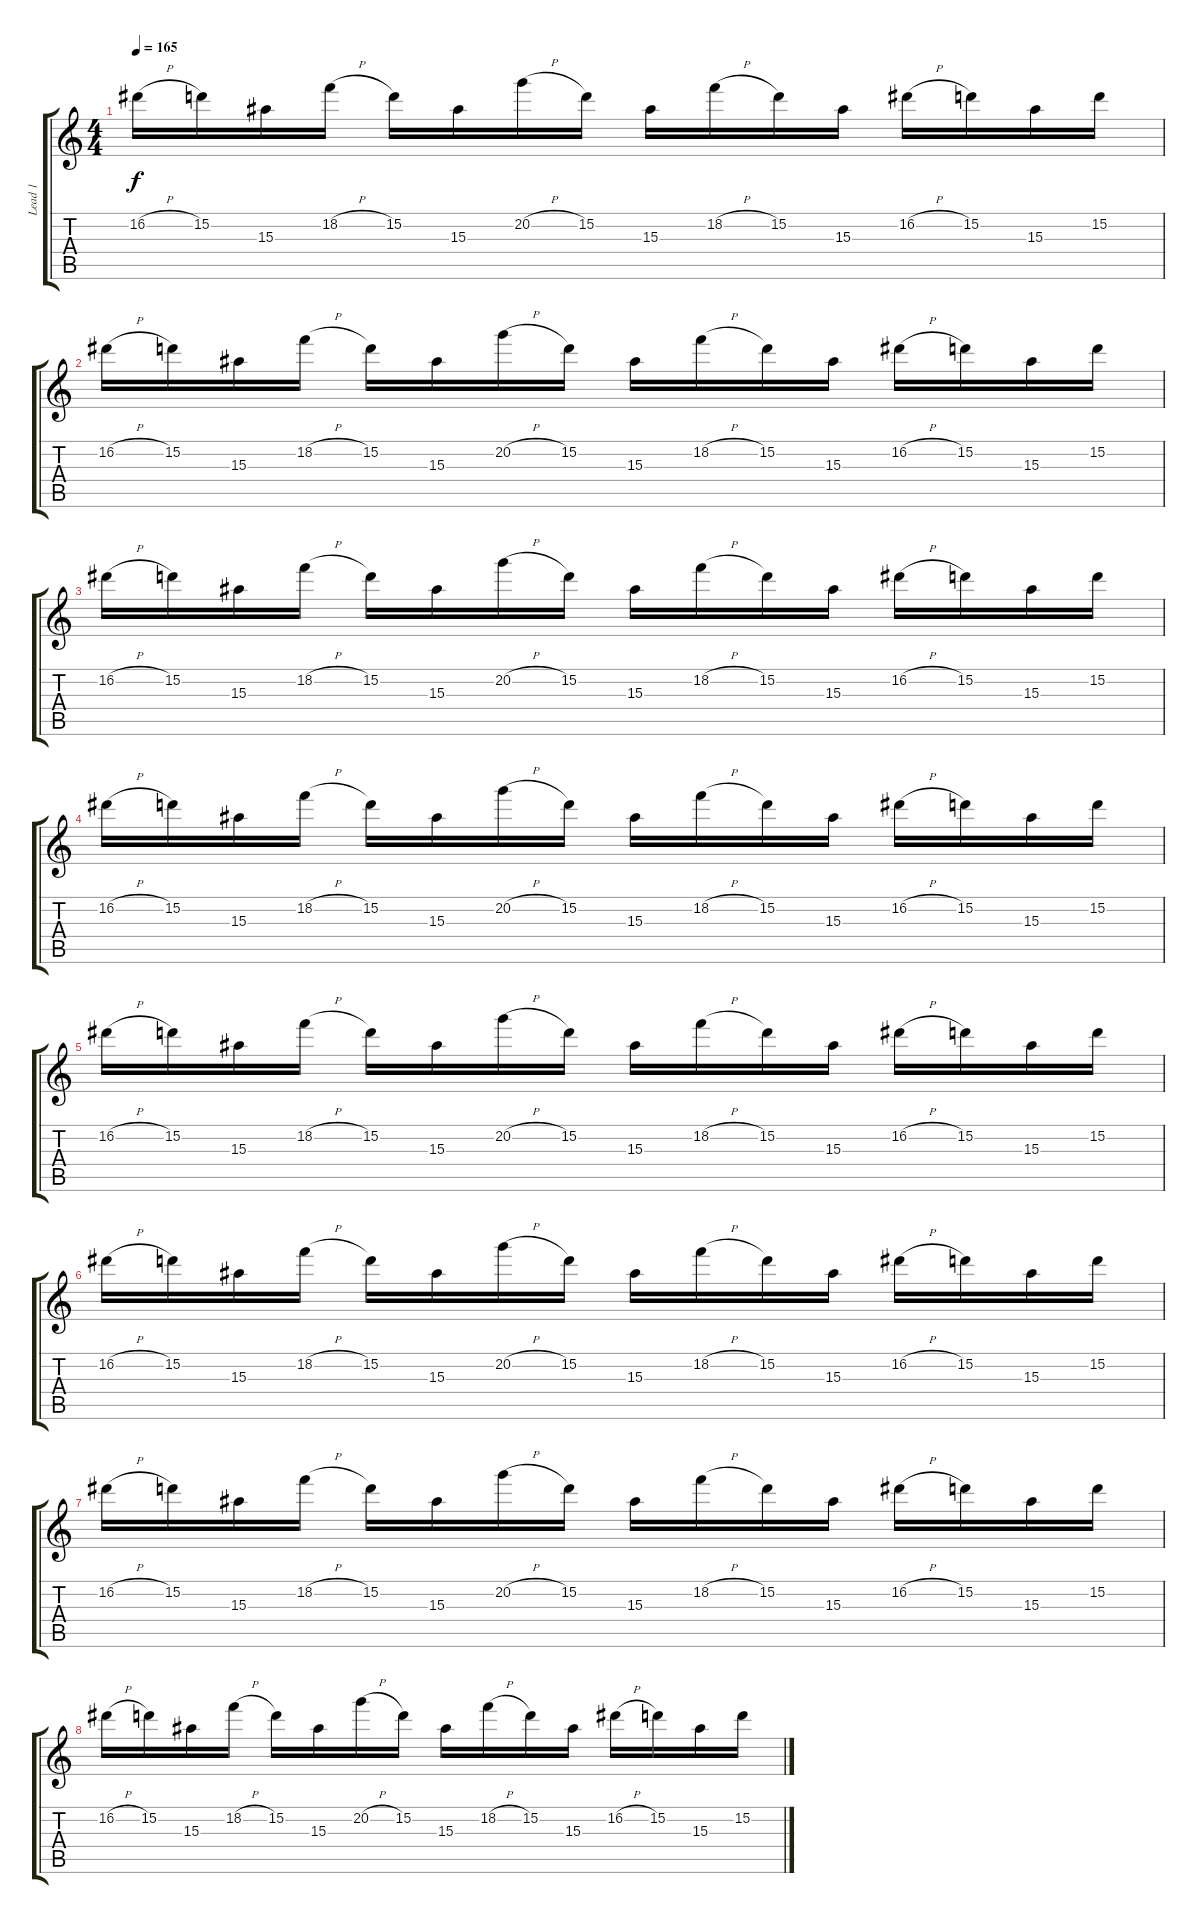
\track ("Lead 1" "Lead 1") {instrument distortionguitar}
\staff {score tabs}
\tuning (E4 B3 G3 D3 A2 E2) {hide}
\ts (4 4)
\tempo 165
\clef g2
\ks c
16.2{h}.16{dy f} 15.2.16 15.3.16 18.2{h}.16 15.2.16 15.3.16 20.2{h}.16 15.2.16 15.3.16 18.2{h}.16 15.2.16 15.3.16 16.2{h}.16 15.2.16 15.3.16 15.2.16 |
16.2{h}.16 15.2.16 15.3.16 18.2{h}.16 15.2.16 15.3.16 20.2{h}.16 15.2.16 15.3.16 18.2{h}.16 15.2.16 15.3.16 16.2{h}.16 15.2.16 15.3.16 15.2.16 |
16.2{h}.16 15.2.16 15.3.16 18.2{h}.16 15.2.16 15.3.16 20.2{h}.16 15.2.16 15.3.16 18.2{h}.16 15.2.16 15.3.16 16.2{h}.16 15.2.16 15.3.16 15.2.16 |
16.2{h}.16 15.2.16 15.3.16 18.2{h}.16 15.2.16 15.3.16 20.2{h}.16 15.2.16 15.3.16 18.2{h}.16 15.2.16 15.3.16 16.2{h}.16 15.2.16 15.3.16 15.2.16 |
16.2{h}.16 15.2.16 15.3.16 18.2{h}.16 15.2.16 15.3.16 20.2{h}.16 15.2.16 15.3.16 18.2{h}.16 15.2.16 15.3.16 16.2{h}.16 15.2.16 15.3.16 15.2.16 |
16.2{h}.16 15.2.16 15.3.16 18.2{h}.16 15.2.16 15.3.16 20.2{h}.16 15.2.16 15.3.16 18.2{h}.16 15.2.16 15.3.16 16.2{h}.16 15.2.16 15.3.16 15.2.16 |
16.2{h}.16 15.2.16 15.3.16 18.2{h}.16 15.2.16 15.3.16 20.2{h}.16 15.2.16 15.3.16 18.2{h}.16 15.2.16 15.3.16 16.2{h}.16 15.2.16 15.3.16 15.2.16 |
16.2{h}.16 15.2.16 15.3.16 18.2{h}.16 15.2.16 15.3.16 20.2{h}.16 15.2.16 15.3.16 18.2{h}.16 15.2.16 15.3.16 16.2{h}.16 15.2.16 15.3.16 15.2.16
